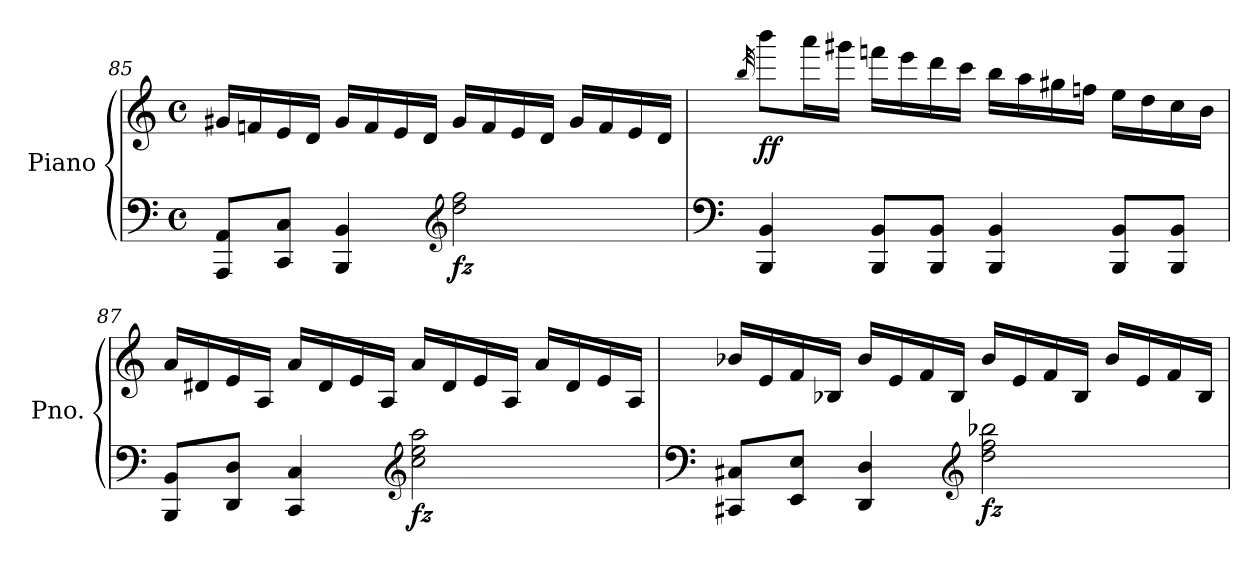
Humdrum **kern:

**kern	**kern	**dynam
*part1	*part1	*part1
*staff2	*staff1	*staff1/2
*I"Piano	*	*
*I'Pno.	*	*
*clefF4	*clefG2	*
*k[]	*k[]	*
*M4/4	*M4/4	*
*met(c)	*met(c)	*
=85	=85	=85
8AAA/ 8AA/L	16g#X/LL	.
.	16fn/	.
8CC/ 8C/J	16e/	.
.	16d/JJ	.
4BBB/ 4BB/	16g#/LL	.
.	16f/	.
.	16e/	.
.	16d/JJ	.
*clefG2	*	*
!	!	!LO:DY:b=2
2dd\ 2ff\	16g#/LL	fz
.	16f/	.
.	16e/	.
.	16d/JJ	.
.	16g#/LL	.
.	16f/	.
.	16e/	.
.	16d/JJ	.
=86	=86	=86
*clefF4	*	*
.	32qbb/	.
!	!	!LO:DY:b
4BBB/ 4BB/	8bbb\L	ff
.	16aaa\L	.
.	16ggg#X\JJ	.
8BBB/ 8BB/L	16fffn\LL	.
.	16eee\	.
8BBB/ 8BB/J	16ddd\	.
.	16ccc\JJ	.
4BBB/ 4BB/	16bb\LL	.
.	16aa\	.
.	16gg#X\	.
.	16ffn\JJ	.
8BBB/ 8BB/L	16ee\LL	.
.	16dd\	.
8BBB/ 8BB/J	16cc\	.
.	16b\JJ	.
!!LO:LB:g=z
=87	=87	=87
8BBB/ 8BB/L	16a/LL	.
.	16d#X/	.
8DD/ 8D/J	16e/	.
.	16A/JJ	.
4CC/ 4C/	16a/LL	.
.	16d#/	.
.	16e/	.
.	16A/JJ	.
*clefG2	*	*
!	!	!LO:DY:b=2
2cc\ 2ee\ 2aa\	16a/LL	fz
.	16d#/	.
.	16e/	.
.	16A/JJ	.
.	16a/LL	.
.	16d#/	.
.	16e/	.
.	16A/JJ	.
=88	=88	=88
*clefF4	*	*
8CC#X/ 8C#X/L	16b-X/LL	.
.	16e/	.
8EE/ 8E/J	16f/	.
.	16B-X/JJ	.
4DD/ 4D/	16b-/LL	.
.	16e/	.
.	16f/	.
.	16B-/JJ	.
*clefG2	*	*
!	!	!LO:DY:b=2
2dd\ 2ff\ 2bb-X\	16b-/LL	fz
.	16e/	.
.	16f/	.
.	16B-/JJ	.
.	16b-/LL	.
.	16e/	.
.	16f/	.
.	16B-/JJ	.
=	=	=
*-	*-	*-
